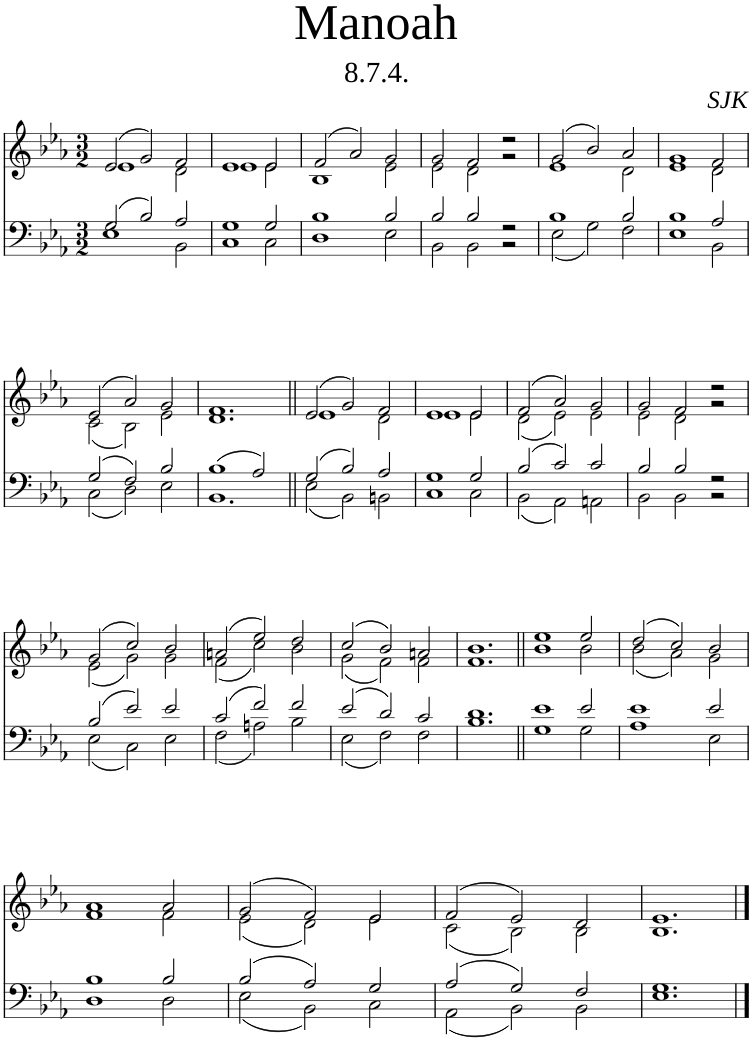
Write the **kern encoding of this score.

**kern	**kern
*part1	*part1
*staff2	*staff1
*I"Piano	*
*I'Pno	*
*clefF4	*clefG2
*k[b-e-a-]	*k[b-e-a-]
*M3/2	*M3/2
=1	=1
*^	*^
2G/	1E-	(2e-/	1e-
2B-/	.	2g/)	.
2A-/	2BB-\	2f/	2d\
=2	=2	=2	=2
1G	1C	1e-	1e-
2G/	2C\	2e-/	2e-\
=3	=3	=3	=3
1B-	1D	(2f/	1B-
.	.	2a-/)	.
2B-/	2E-\	2g/	2e-\
=4	=4	=4	=4
2B-/	2BB-\	2g/	2e-\
2B-/	2BB-\	2f/	2d\
2r	2r	2r	2r
=5	=5	=5	=5
1B-	2E-\	(2g/	1e-
.	2G\	2b-/)	.
2B-/	2F\	2a-/	2d\
=6	=6	=6	=6
1B-	1E-	1g	1e-
2A-/	2BB-\	2f/	2d\
!!LO:LB:g=z	!!
=7	=7	=7	=7
2G/	2C\	(2e-/	(2c\
2F/	2D\	2a-/)	2B-\)
2B-/	2E-\	2g/	2e-\
=8	=8	=8	=8
1B-	1.BB-	1.f	1.d
2A-/	.	.	.
=9||	=9||	=9||	=9||
2G/	2E-\	(2e-/	1e-
2B-/	2BB-\	2g/)	.
2A-/	2BBn\	2f/	2d\
=10	=10	=10	=10
1G	1C	1e-	1e-
2G/	2C\	2e-/	2e-\
=11	=11	=11	=11
2B-/	2BB-\	(2f/	(2d\
2c/	2AA-\	2a-/)	2e-\)
2c/	2AAn\	2g/	2e-\
=12	=12	=12	=12
2B-/	2BB-\	2g/	2e-\
2B-/	2BB-\	2f/	2d\
2r	2r	2r	2r
!!LO:LB:g=z	!!
=13	=13	=13	=13
2B-/	2E-\	(2g/	(2e-\
2e-/	2C\	2cc/)	2g\)
2e-/	2E-\	2b-/	2g\
=14	=14	=14	=14
2c/	2F\	(2an/	(2f\
2f/	2An\	2ee-/)	2cc\)
2f/	2B-\	2dd/	2b-\
=15	=15	=15	=15
2e-/	2E-\	(2cc/	(2g\
2d/	2F\	2b-/)	2f\)
2c/	2F\	2an/	2f\
=16	=16	=16	=16
1.d	1.B-	1.b-	1.f
=17||	=17||	=17||	=17||
1e-	1G	1ee-	1b-
2e-/	2G\	2ee-/	2b-\
=18	=18	=18	=18
1e-	1A-	(2dd/	(2b-\
.	.	2cc/)	2a-\)
2e-/	2E-\	2b-/	2g\
!!LO:LB:g=z	!!
=19	=19	=19	=19
1B-	1D	1a-	1f
2B-/	2D\	2a-/	2f\
=20	=20	=20	=20
2B-/	2E-\	(2g/	(2e-\
2A-/	2BB-\	2f/)	2d\)
2G/	2C\	2e-/	2e-\
=21	=21	=21	=21
2A-/	2AA-\	(2f/	(2c\
2G/	2BB-\	2e-/)	2B-\)
2F/	2BB-\	2d/	2B-\
=22	=22	=22	=22
1.G	1.E-	1.e-	1.B-
*v	*v	*	*
*	*v	*v
==	==
*-	*-
